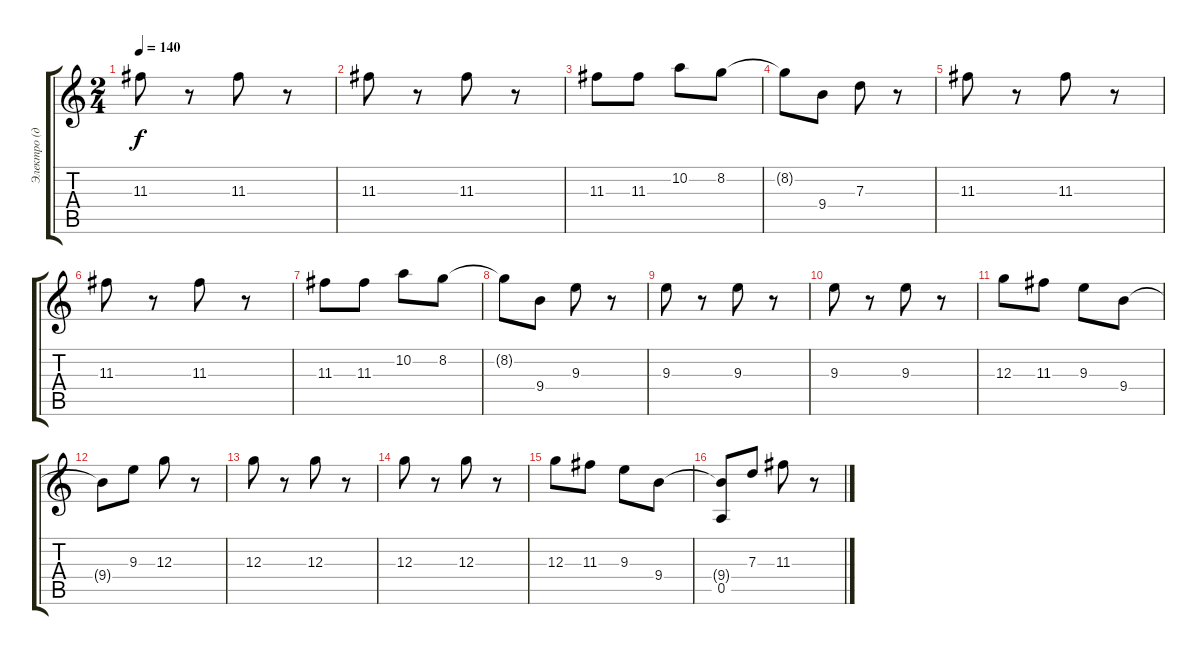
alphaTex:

\track ("Электро (дисторшн)" "Электро (д") {instrument distortionguitar}
\staff {score tabs}
\tuning (E4 B3 G3 D3 A2 E2) {hide}
\ts (2 4)
\tempo 140
\clef g2
\ks c
11.3.8{dy f} r.8 11.3.8 r.8 |
11.3.8 r.8 11.3.8 r.8 |
11.3.8 11.3.8 10.2.8 8.2.8 |
8.2{t}.8 9.4.8 7.3.8 r.8 |
11.3.8 r.8 11.3.8 r.8 |
11.3.8 r.8 11.3.8 r.8 |
11.3.8 11.3.8 10.2.8 8.2.8 |
8.2{t}.8 9.4.8 9.3.8 r.8 |
9.3.8 r.8 9.3.8 r.8 |
9.3.8 r.8 9.3.8 r.8 |
12.3.8 11.3.8 9.3.8 9.4.8 |
9.4{t}.8{balance 8} 9.3.8 12.3.8 r.8 |
12.3.8 r.8 12.3.8 r.8 |
12.3.8 r.8 12.3.8 r.8 |
12.3.8 11.3.8 9.3.8 9.4.8 |
(9.4{t} 0.5).8 7.3.8 11.3.8 r.8
